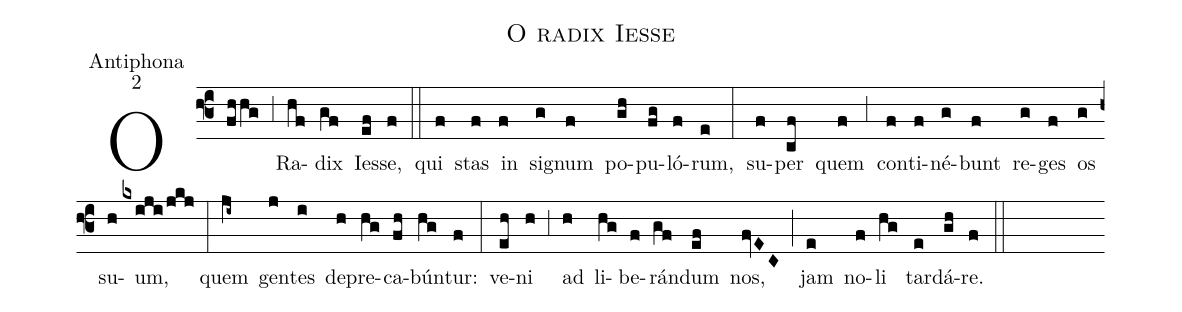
name:O radix Iesse;
office-part:Antiphona;
mode:2;
%%
(f3) O(fhhg) (,3) Ra(hf)dix(gf) Ies(ef)se,(f) (::)
qui(f) stas(f) in(f) si(g)gnum(f) po(gh)pu(fg)ló(f)rum,(e) (:)
su(f)per(cf) quem(f) (,3) con(f)ti(f)né(g)bunt(f) re(g)ges(f) os(g) su(h)um,(kxiji/jkj) (:)
quem(ji~) gen(j)tes(i) de(h)pre(hg)ca(fh)bún(hg)tur:(f) (:)
ve(eh)ni(h) (,3) ad(h) li(hg)be(f)rán(gf)dum(ef) nos,(fvEC) (;) jam(e) no(f)li(hg) tar(e)dá(gh)re.(f) (::)
